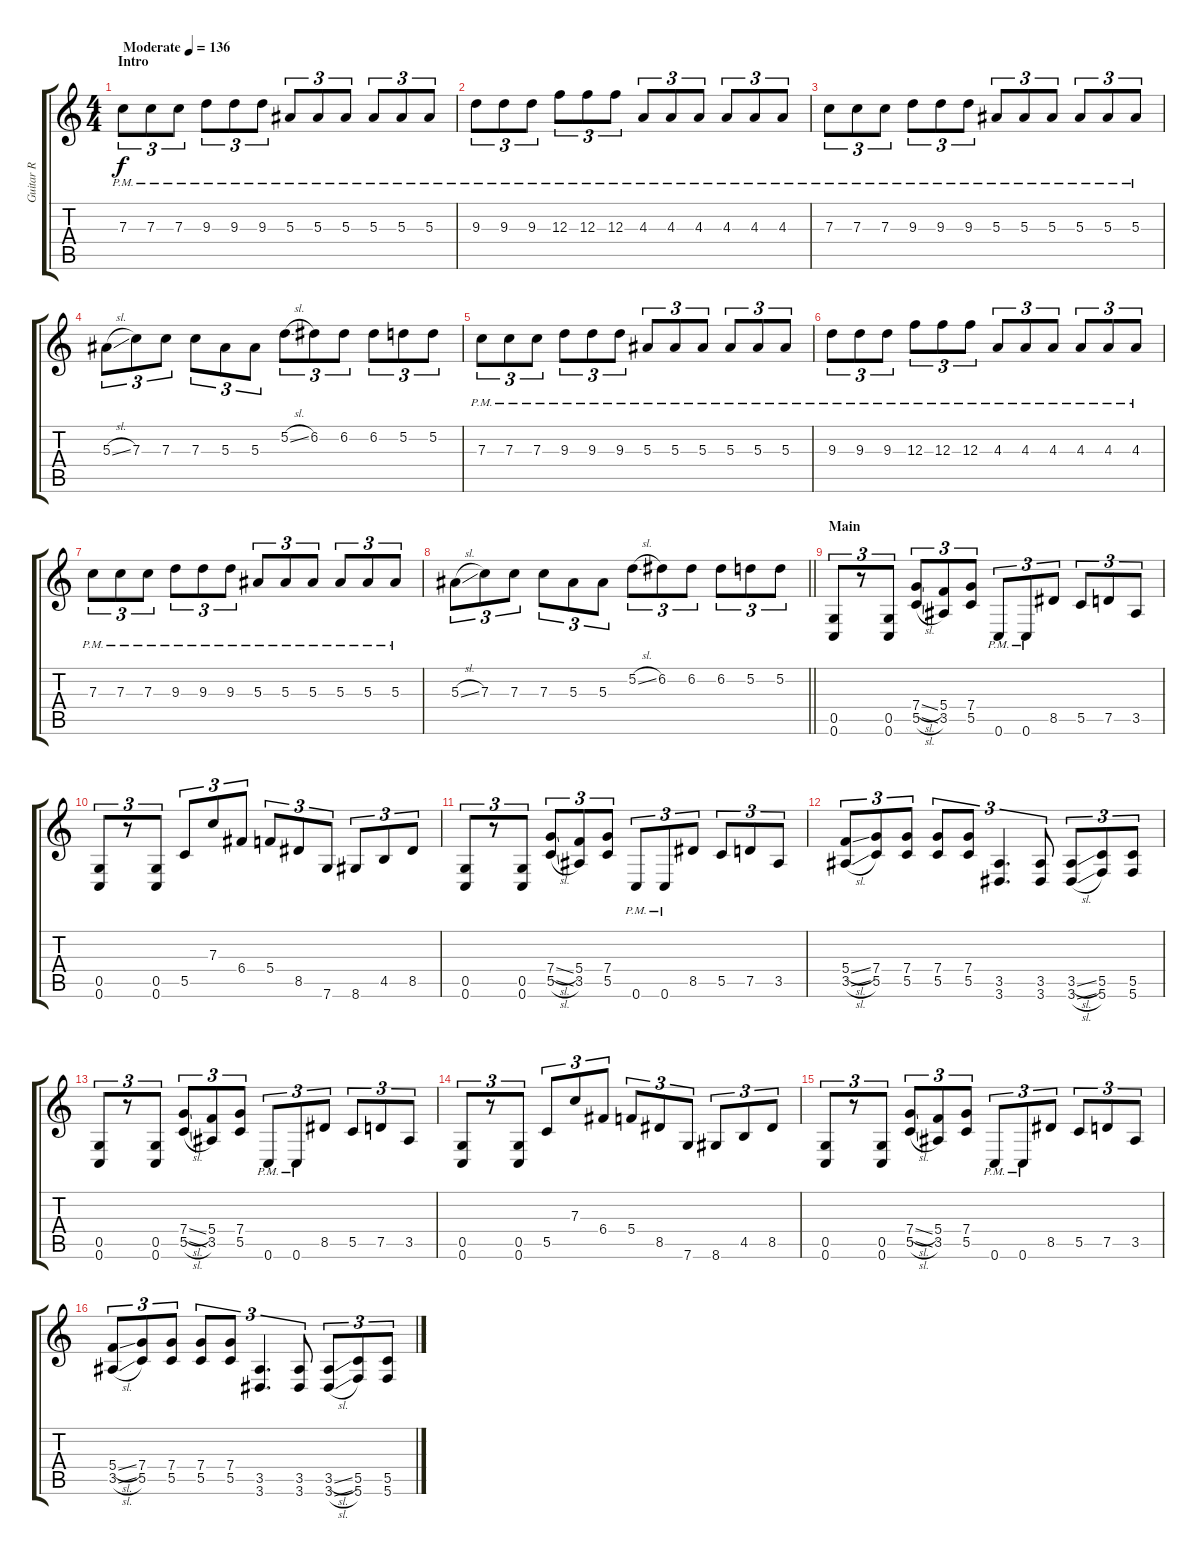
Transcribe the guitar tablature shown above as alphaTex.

\track ("Guitar R" "Guitar R") {instrument distortionguitar}
\staff {score tabs}
\tuning (D4 A3 F3 C3 G2 C2) {hide}
\ts (4 4)
\section ("" "Intro")
\tempo (136 "Moderate")
\clef g2
\ks c
7.3{pm}.8{tu (3 2) dy f instrument distortionguitar} 7.3{pm}.8{tu (3 2)} 7.3{pm}.8{tu (3 2)} 9.3{pm}.8{tu (3 2)} 9.3{pm}.8{tu (3 2)} 9.3{pm}.8{tu (3 2)} 5.3{pm}.8{tu (3 2)} 5.3{pm}.8{tu (3 2)} 5.3{pm}.8{tu (3 2)} 5.3{pm}.8{tu (3 2)} 5.3{pm}.8{tu (3 2)} 5.3{pm}.8{tu (3 2)} |
9.3{pm}.8{tu (3 2)} 9.3{pm}.8{tu (3 2)} 9.3{pm}.8{tu (3 2)} 12.3{pm}.8{tu (3 2)} 12.3{pm}.8{tu (3 2)} 12.3{pm}.8{tu (3 2)} 4.3{pm}.8{tu (3 2)} 4.3{pm}.8{tu (3 2)} 4.3{pm}.8{tu (3 2)} 4.3{pm}.8{tu (3 2)} 4.3{pm}.8{tu (3 2)} 4.3{pm}.8{tu (3 2)} |
7.3{pm}.8{tu (3 2)} 7.3{pm}.8{tu (3 2)} 7.3{pm}.8{tu (3 2)} 9.3{pm}.8{tu (3 2)} 9.3{pm}.8{tu (3 2)} 9.3{pm}.8{tu (3 2)} 5.3{pm}.8{tu (3 2)} 5.3{pm}.8{tu (3 2)} 5.3{pm}.8{tu (3 2)} 5.3{pm}.8{tu (3 2)} 5.3{pm}.8{tu (3 2)} 5.3{pm}.8{tu (3 2)} |
5.3{sl}.8{tu (3 2)} 7.3.8{tu (3 2)} 7.3.8{tu (3 2)} 7.3.8{tu (3 2)} 5.3.8{tu (3 2)} 5.3.8{tu (3 2)} 5.2{sl}.8{tu (3 2)} 6.2.8{tu (3 2)} 6.2.8{tu (3 2)} 6.2.8{tu (3 2)} 5.2.8{tu (3 2)} 5.2.8{tu (3 2)} |
7.3{pm}.8{tu (3 2)} 7.3{pm}.8{tu (3 2)} 7.3{pm}.8{tu (3 2)} 9.3{pm}.8{tu (3 2)} 9.3{pm}.8{tu (3 2)} 9.3{pm}.8{tu (3 2)} 5.3{pm}.8{tu (3 2)} 5.3{pm}.8{tu (3 2)} 5.3{pm}.8{tu (3 2)} 5.3{pm}.8{tu (3 2)} 5.3{pm}.8{tu (3 2)} 5.3{pm}.8{tu (3 2)} |
9.3{pm}.8{tu (3 2)} 9.3{pm}.8{tu (3 2)} 9.3{pm}.8{tu (3 2)} 12.3{pm}.8{tu (3 2)} 12.3{pm}.8{tu (3 2)} 12.3{pm}.8{tu (3 2)} 4.3{pm}.8{tu (3 2)} 4.3{pm}.8{tu (3 2)} 4.3{pm}.8{tu (3 2)} 4.3{pm}.8{tu (3 2)} 4.3{pm}.8{tu (3 2)} 4.3{pm}.8{tu (3 2)} |
7.3{pm}.8{tu (3 2)} 7.3{pm}.8{tu (3 2)} 7.3{pm}.8{tu (3 2)} 9.3{pm}.8{tu (3 2)} 9.3{pm}.8{tu (3 2)} 9.3{pm}.8{tu (3 2)} 5.3{pm}.8{tu (3 2)} 5.3{pm}.8{tu (3 2)} 5.3{pm}.8{tu (3 2)} 5.3{pm}.8{tu (3 2)} 5.3{pm}.8{tu (3 2)} 5.3{pm}.8{tu (3 2)} |
\barLineRight lightlight
5.3{sl}.8{tu (3 2)} 7.3.8{tu (3 2)} 7.3.8{tu (3 2)} 7.3.8{tu (3 2)} 5.3.8{tu (3 2)} 5.3.8{tu (3 2)} 5.2{sl}.8{tu (3 2)} 6.2.8{tu (3 2)} 6.2.8{tu (3 2)} 6.2.8{tu (3 2)} 5.2.8{tu (3 2)} 5.2.8{tu (3 2)} |
\section ("" "Main")
(0.5 0.6).8{tu (3 2)} r.8{tu (3 2)} (0.5 0.6).8{tu (3 2)} (7.4{sl} 5.5{sl}).8{tu (3 2)} (5.4 3.5).8{tu (3 2)} (7.4 5.5).8{tu (3 2)} 0.6{pm}.8{tu (3 2)} 0.6{pm}.8{tu (3 2)} 8.5.8{tu (3 2)} 5.5.8{tu (3 2)} 7.5.8{tu (3 2)} 3.5.8{tu (3 2)} |
(0.5 0.6).8{tu (3 2)} r.8{tu (3 2)} (0.5 0.6).8{tu (3 2)} 5.5.8{tu (3 2)} 7.3.8{tu (3 2)} 6.4.8{tu (3 2)} 5.4.8{tu (3 2)} 8.5.8{tu (3 2)} 7.6.8{tu (3 2)} 8.6.8{tu (3 2)} 4.5.8{tu (3 2)} 8.5.8{tu (3 2)} |
(0.5 0.6).8{tu (3 2)} r.8{tu (3 2)} (0.5 0.6).8{tu (3 2)} (7.4{sl} 5.5{sl}).8{tu (3 2)} (5.4 3.5).8{tu (3 2)} (7.4 5.5).8{tu (3 2)} 0.6{pm}.8{tu (3 2)} 0.6{pm}.8{tu (3 2)} 8.5.8{tu (3 2)} 5.5.8{tu (3 2)} 7.5.8{tu (3 2)} 3.5.8{tu (3 2)} |
(5.4{sl} 3.5{sl}).8{tu (3 2)} (7.4 5.5).8{tu (3 2)} (7.4 5.5).8{tu (3 2)} (7.4 5.5).8{tu (3 2)} (7.4 5.5).8{tu (3 2)} (3.5 3.6).4{d tu (3 2)} (3.5 3.6).8{tu (3 2)} (3.5{sl} 3.6{sl}).8{tu (3 2)} (5.5 5.6).8{tu (3 2)} (5.5 5.6).8{tu (3 2)} |
(0.5 0.6).8{tu (3 2)} r.8{tu (3 2)} (0.5 0.6).8{tu (3 2)} (7.4{sl} 5.5{sl}).8{tu (3 2)} (5.4 3.5).8{tu (3 2)} (7.4 5.5).8{tu (3 2)} 0.6{pm}.8{tu (3 2)} 0.6{pm}.8{tu (3 2)} 8.5.8{tu (3 2)} 5.5.8{tu (3 2)} 7.5.8{tu (3 2)} 3.5.8{tu (3 2)} |
(0.5 0.6).8{tu (3 2)} r.8{tu (3 2)} (0.5 0.6).8{tu (3 2)} 5.5.8{tu (3 2)} 7.3.8{tu (3 2)} 6.4.8{tu (3 2)} 5.4.8{tu (3 2)} 8.5.8{tu (3 2)} 7.6.8{tu (3 2)} 8.6.8{tu (3 2)} 4.5.8{tu (3 2)} 8.5.8{tu (3 2)} |
(0.5 0.6).8{tu (3 2)} r.8{tu (3 2)} (0.5 0.6).8{tu (3 2)} (7.4{sl} 5.5{sl}).8{tu (3 2)} (5.4 3.5).8{tu (3 2)} (7.4 5.5).8{tu (3 2)} 0.6{pm}.8{tu (3 2)} 0.6{pm}.8{tu (3 2)} 8.5.8{tu (3 2)} 5.5.8{tu (3 2)} 7.5.8{tu (3 2)} 3.5.8{tu (3 2)} |
(5.4{sl} 3.5{sl}).8{tu (3 2)} (7.4 5.5).8{tu (3 2)} (7.4 5.5).8{tu (3 2)} (7.4 5.5).8{tu (3 2)} (7.4 5.5).8{tu (3 2)} (3.5 3.6).4{d tu (3 2)} (3.5 3.6).8{tu (3 2)} (3.5{sl} 3.6{sl}).8{tu (3 2)} (5.5 5.6).8{tu (3 2)} (5.5 5.6).8{tu (3 2)}
